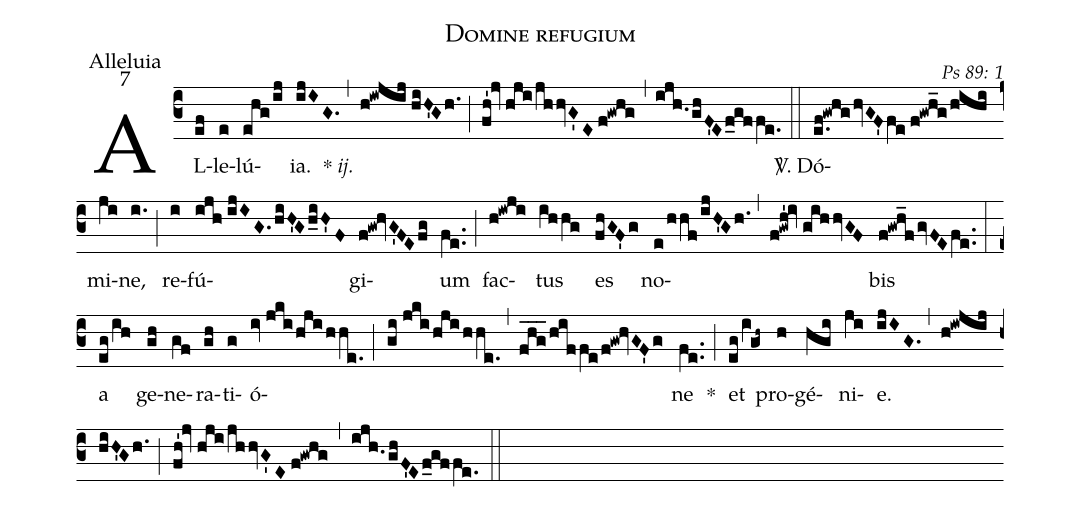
name: Domine refugium;
office-part: Alleluia;
mode: 7;
commentary: Ps 89: 1;
%%
(c3) AL(ef)le(e)lú(ehg/ij)ia.(ijIG.) {*}~<i>ij.</i>(,) (h!iwjij//hiH'Gh.) (;) (fh'!jv//hji/jhhvG'E//f!gwhg) (,) (ijh./ghF'Ef_gffe.) (::)
<sp>V/</sp>. Dó(e.f!gwhghvGF'fe//f!gwh_g/hihi)mi(ji)ne,(i.) (;) re(i)fú(ijh//ijIG.hiH'Gh_iH'F)gi(f!gw!hvG'FEfg)um(fe..) (;) fac(h!iwji)tus(ihhg) es(fhGF'g) no(e/hhf/ijH'Gh.)(,)(f!gwh'!iv//gihhvGF)bis(f!gwh_fgvFEfe..) (:)
a(eg/ih) ge(gh)ne(gf)ra(gh)ti(g)ó(iv//jki/hji/hhe.)(;)(gi//jki/hji/hhe.)(,)(fhg___/hif/!fe/f!gw!hvGF'g)ne(fe..) *(;) et(eg/iV!gh~) pro(h)gé(hgi)ni(ji)e.(ijIG.) (,) (h!iwjij//hiH'Gh.) (;) (fh'!jv//hji/jhhvG'E//f!gwhg) (,) (ijh./ghF'Ef_gffe.) (::)
